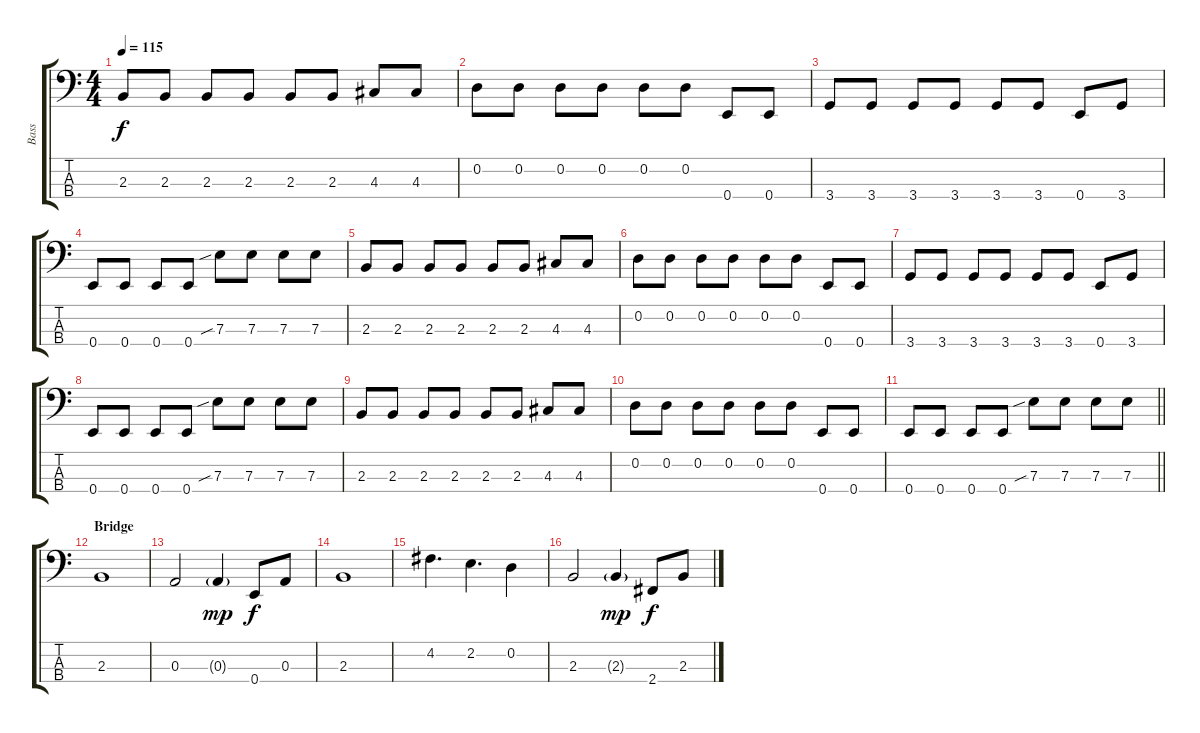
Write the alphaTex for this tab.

\track ("Bass" "Bass") {instrument electricbassfinger}
\staff {score tabs}
\tuning (G2 D2 A1 E1) {hide}
\ts (4 4)
\tempo 115
\clef f4
\ks c
2.3.8{dy f} 2.3.8 2.3.8 2.3.8 2.3.8 2.3.8 4.3.8 4.3.8 |
0.2.8 0.2.8 0.2.8 0.2.8 0.2.8 0.2.8 0.4.8 0.4.8 |
3.4.8 3.4.8 3.4.8 3.4.8 3.4.8 3.4.8 0.4.8 3.4.8 |
0.4.8 0.4.8 0.4.8 0.4.8 7.3{sib}.8 7.3.8 7.3.8 7.3.8 |
2.3.8 2.3.8 2.3.8 2.3.8 2.3.8 2.3.8 4.3.8 4.3.8 |
0.2.8 0.2.8 0.2.8 0.2.8 0.2.8 0.2.8 0.4.8 0.4.8 |
3.4.8 3.4.8 3.4.8 3.4.8 3.4.8 3.4.8 0.4.8 3.4.8 |
0.4.8 0.4.8 0.4.8 0.4.8 7.3{sib}.8 7.3.8 7.3.8 7.3.8 |
2.3.8 2.3.8 2.3.8 2.3.8 2.3.8 2.3.8 4.3.8 4.3.8 |
0.2.8 0.2.8 0.2.8 0.2.8 0.2.8 0.2.8 0.4.8 0.4.8 |
\barLineRight lightlight
0.4.8 0.4.8 0.4.8 0.4.8 7.3{sib}.8 7.3.8 7.3.8 7.3.8 |
\section ("" "Bridge")
2.3.1 |
0.3.2 0.3{g}.4{dy mp} 0.4.8{dy f} 0.3.8 |
2.3.1 |
4.2.4{d} 2.2.4{d} 0.2.4 |
2.3.2 2.3{g}.4{dy mp} 2.4.8{dy f} 2.3.8
